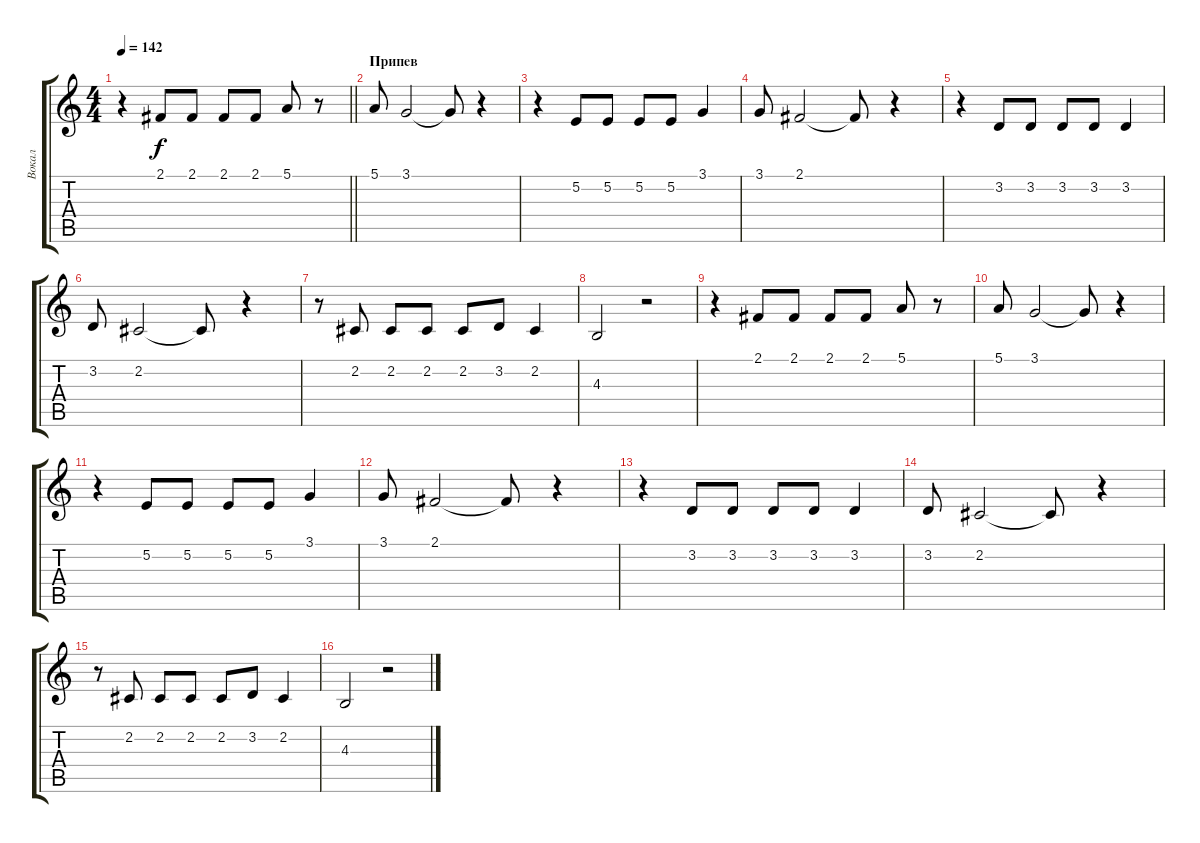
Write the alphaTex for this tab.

\track ("Вокал" "Вокал") {instrument tenorsax}
\staff {score tabs}
\tuning (E4 B3 G3 D3 A2 E2) {hide}
\ts (4 4)
\tempo 142
\clef g2
\barLineRight lightlight
\ks c
r.4{dy f} 2.1.8 2.1.8 2.1.8 2.1.8 5.1.8 r.8 |
\section ("" "Припев")
5.1.8 3.1.2 3.1{t}.8 r.4 |
r.4 5.2.8 5.2.8 5.2.8 5.2.8 3.1.4 |
3.1.8 2.1.2 2.1{t}.8 r.4 |
r.4 3.2.8 3.2.8 3.2.8 3.2.8 3.2.4 |
3.2.8 2.2.2 2.2{t}.8 r.4 |
r.8 2.2.8 2.2.8 2.2.8 2.2.8 3.2.8 2.2.4 |
4.3.2 r.2 |
r.4 2.1.8 2.1.8 2.1.8 2.1.8 5.1.8 r.8 |
5.1.8 3.1.2 3.1{t}.8 r.4 |
r.4 5.2.8 5.2.8 5.2.8 5.2.8 3.1.4 |
3.1.8 2.1.2 2.1{t}.8 r.4 |
r.4 3.2.8 3.2.8 3.2.8 3.2.8 3.2.4 |
3.2.8 2.2.2 2.2{t}.8 r.4 |
r.8 2.2.8 2.2.8 2.2.8 2.2.8 3.2.8 2.2.4 |
4.3.2 r.2
